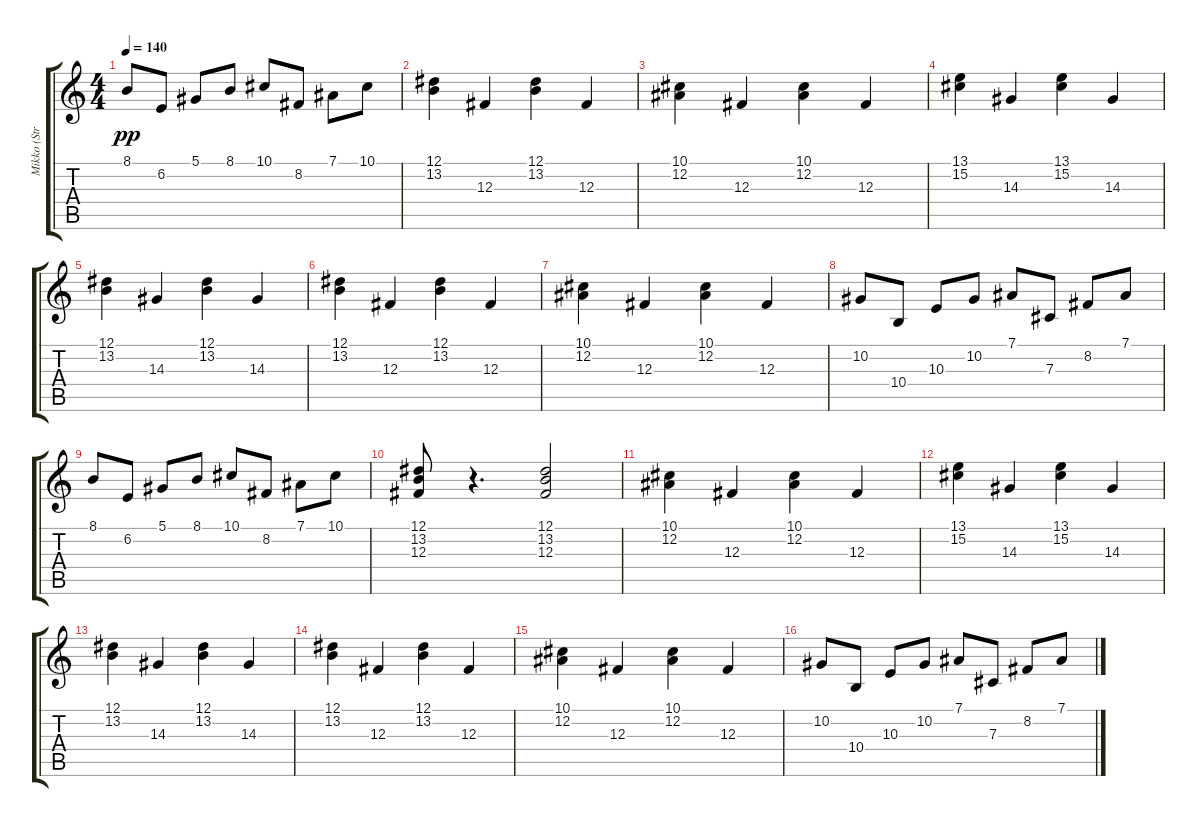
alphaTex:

\track ("Mikko (Strings)" "Mikko (Str") {instrument stringensemble1}
\staff {score tabs}
\tuning (Eb4 Bb3 Gb3 Db3 Ab2 Eb2) {hide}
\ts (4 4)
\tempo 140
\clef g2
\ks c
8.1.8{dy pp} 6.2.8 5.1.8 8.1.8 10.1.8 8.2.8 7.1.8 10.1.8 |
(12.1 13.2).4{volume 11 instrument stringensemble1} 12.3.4 (12.1 13.2).4 12.3.4 |
(10.1 12.2).4 12.3.4 (10.1 12.2).4 12.3.4 |
(13.1 15.2).4 14.3.4 (13.1 15.2).4 14.3.4 |
(12.1 13.2).4 14.3.4 (12.1 13.2).4 14.3.4 |
(12.1 13.2).4 12.3.4 (12.1 13.2).4 12.3.4 |
(10.1 12.2).4 12.3.4 (10.1 12.2).4 12.3.4 |
10.2.8 10.4.8 10.3.8 10.2.8 7.1.8 7.3.8 8.2.8 7.1.8 |
8.1.8 6.2.8 5.1.8 8.1.8 10.1.8 8.2.8 7.1.8 10.1.8 |
(12.1 13.2 12.3).8{volume 11 instrument stringensemble1} r.4{d} (12.1 13.2 12.3).2 |
(10.1 12.2).4 12.3.4 (10.1 12.2).4 12.3.4 |
(13.1 15.2).4 14.3.4 (13.1 15.2).4 14.3.4 |
(12.1 13.2).4 14.3.4 (12.1 13.2).4 14.3.4 |
(12.1 13.2).4 12.3.4 (12.1 13.2).4 12.3.4 |
(10.1 12.2).4 12.3.4 (10.1 12.2).4 12.3.4 |
10.2.8 10.4.8 10.3.8 10.2.8 7.1.8 7.3.8 8.2.8 7.1.8
